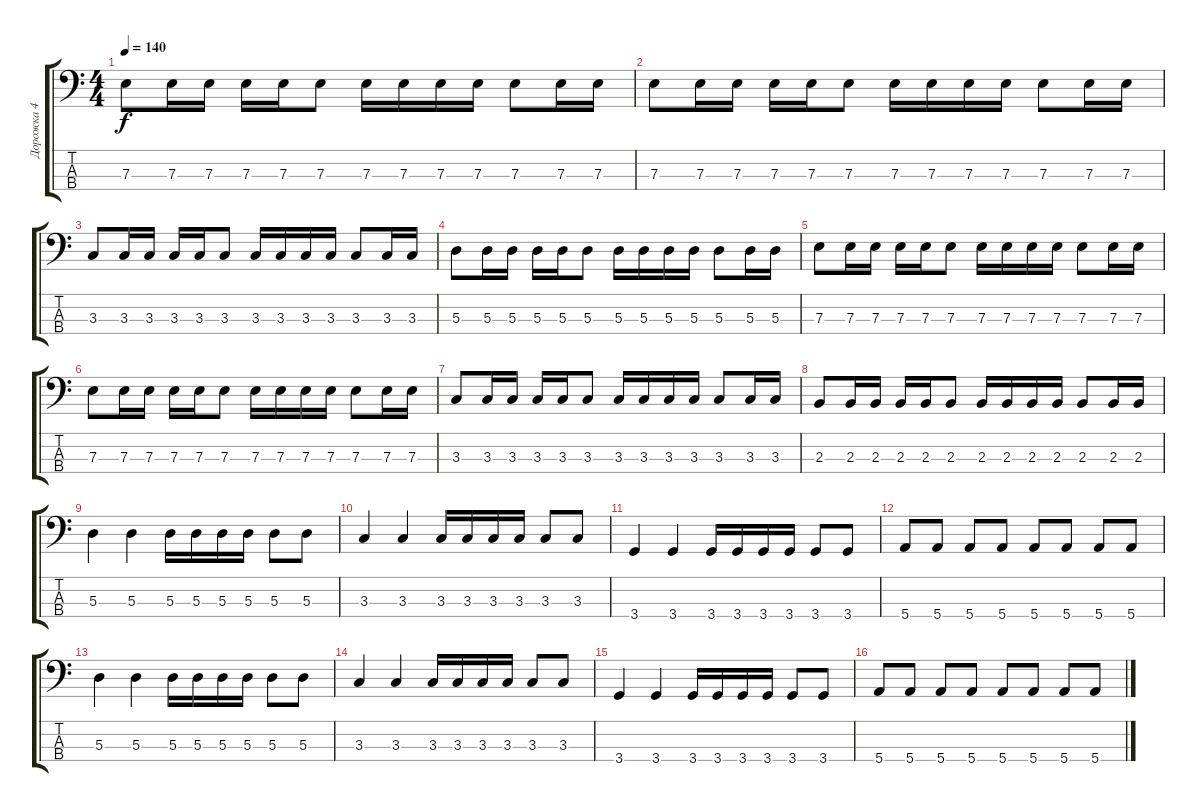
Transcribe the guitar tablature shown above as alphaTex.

\track ("Дорожка 4" "Дорожка 4") {instrument electricbasspick}
\staff {score tabs}
\tuning (G2 D2 A1 E1) {hide}
\ts (4 4)
\tempo 140
\clef f4
\ks c
7.3.8{dy f} 7.3.16 7.3.16 7.3.16 7.3.16 7.3.8 7.3.16 7.3.16 7.3.16 7.3.16 7.3.8 7.3.16 7.3.16 |
7.3.8 7.3.16 7.3.16 7.3.16 7.3.16 7.3.8 7.3.16 7.3.16 7.3.16 7.3.16 7.3.8 7.3.16 7.3.16 |
3.3.8 3.3.16 3.3.16 3.3.16 3.3.16 3.3.8 3.3.16 3.3.16 3.3.16 3.3.16 3.3.8 3.3.16 3.3.16 |
5.3.8 5.3.16 5.3.16 5.3.16 5.3.16 5.3.8 5.3.16 5.3.16 5.3.16 5.3.16 5.3.8 5.3.16 5.3.16 |
7.3.8 7.3.16 7.3.16 7.3.16 7.3.16 7.3.8 7.3.16 7.3.16 7.3.16 7.3.16 7.3.8 7.3.16 7.3.16 |
7.3.8 7.3.16 7.3.16 7.3.16 7.3.16 7.3.8 7.3.16 7.3.16 7.3.16 7.3.16 7.3.8 7.3.16 7.3.16 |
3.3.8 3.3.16 3.3.16 3.3.16 3.3.16 3.3.8 3.3.16 3.3.16 3.3.16 3.3.16 3.3.8 3.3.16 3.3.16 |
2.3.8 2.3.16 2.3.16 2.3.16 2.3.16 2.3.8 2.3.16 2.3.16 2.3.16 2.3.16 2.3.8 2.3.16 2.3.16 |
5.3.4 5.3.4 5.3.16 5.3.16 5.3.16 5.3.16 5.3.8 5.3.8 |
3.3.4 3.3.4 3.3.16 3.3.16 3.3.16 3.3.16 3.3.8 3.3.8 |
3.4.4 3.4.4 3.4.16 3.4.16 3.4.16 3.4.16 3.4.8 3.4.8 |
5.4.8 5.4.8 5.4.8 5.4.8 5.4.8 5.4.8 5.4.8 5.4.8 |
5.3.4 5.3.4 5.3.16 5.3.16 5.3.16 5.3.16 5.3.8 5.3.8 |
3.3.4 3.3.4 3.3.16 3.3.16 3.3.16 3.3.16 3.3.8 3.3.8 |
3.4.4 3.4.4 3.4.16 3.4.16 3.4.16 3.4.16 3.4.8 3.4.8 |
5.4.8 5.4.8 5.4.8 5.4.8 5.4.8 5.4.8 5.4.8 5.4.8
